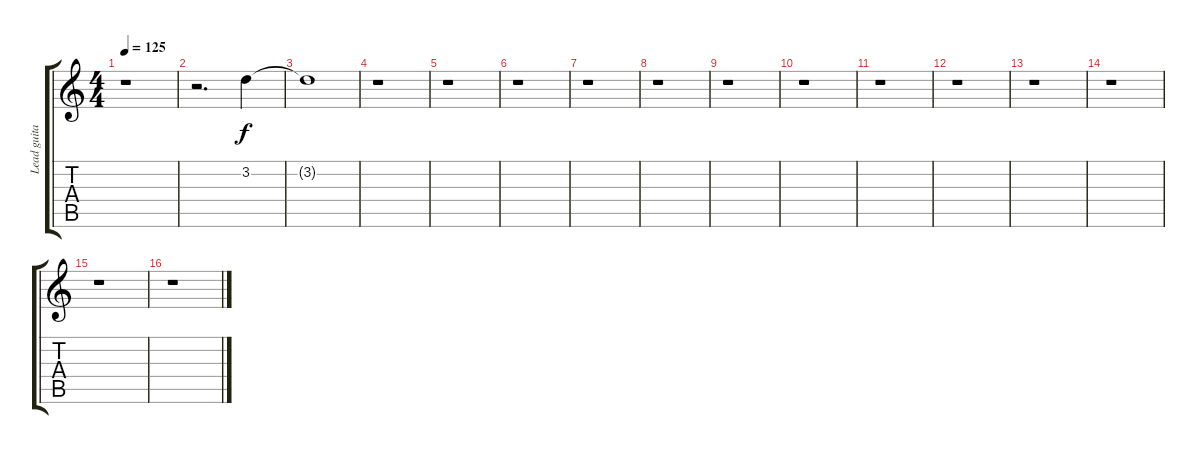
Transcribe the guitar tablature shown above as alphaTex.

\track ("Lead guitar II" "Lead guita") {instrument distortionguitar}
\staff {score tabs}
\tuning (E4 B3 G3 D3 A2 E2) {hide}
\ts (4 4)
\tempo 125
\clef g2
\ks c
r.1{dy f instrument distortionguitar} |
r.2{d} 3.2.4 |
3.2{t}.1 |
r.1 |
r.1 |
r.1 |
r.1 |
r.1 |
r.1 |
r.1 |
r.1 |
r.1 |
r.1 |
r.1 |
r.1 |
r.1
